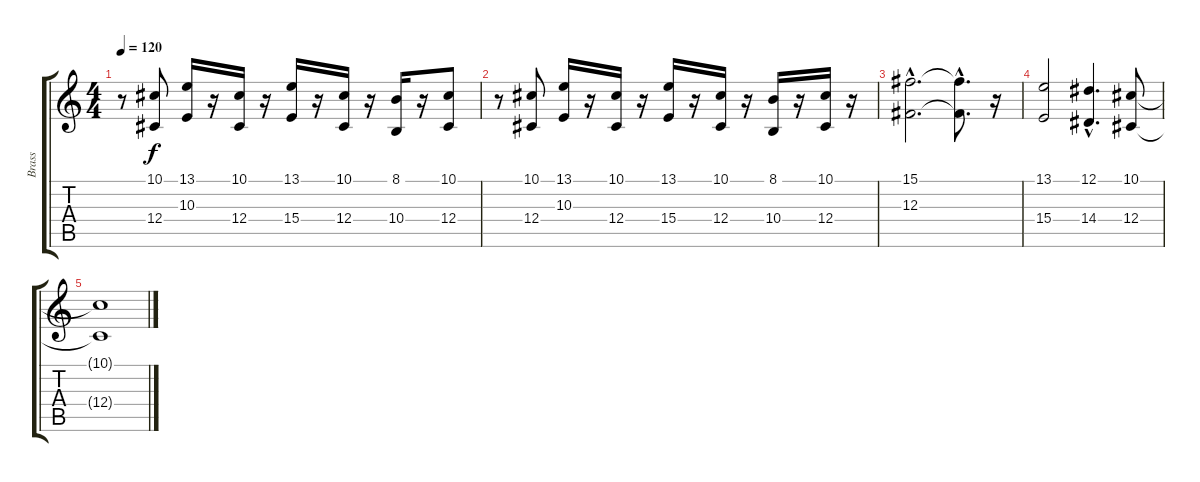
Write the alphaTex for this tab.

\track ("Brass" "Brass") {instrument brasssection}
\staff {score tabs}
\tuning (Eb4 Bb3 Gb3 Db3 Ab2 Eb2) {hide}
\ts (4 4)
\tempo 120
\clef g2
\ks c
r.8{dy f} (10.1 12.4).8 (13.1 10.3).16 r.16 (10.1 12.4).16 r.16 (13.1 15.4).16 r.16 (10.1 12.4).16 r.16 (8.1 10.4).16 r.16 (10.1 12.4).8 |
r.8 (10.1 12.4).8 (13.1 10.3).16 r.16 (10.1 12.4).16 r.16 (13.1 15.4).16 r.16 (10.1 12.4).16 r.16 (8.1 10.4).16 r.16 (10.1 12.4).16 r.16 |
(15.1{hac} 12.3{hac}).2{d} (15.1{hac t} 12.3{hac t}).8{d} r.16 |
(13.1 15.4).2 (12.1{hac} 14.4{hac}).4{d} (10.1 12.4).8 |
(10.1{t} 12.4{t}).1
